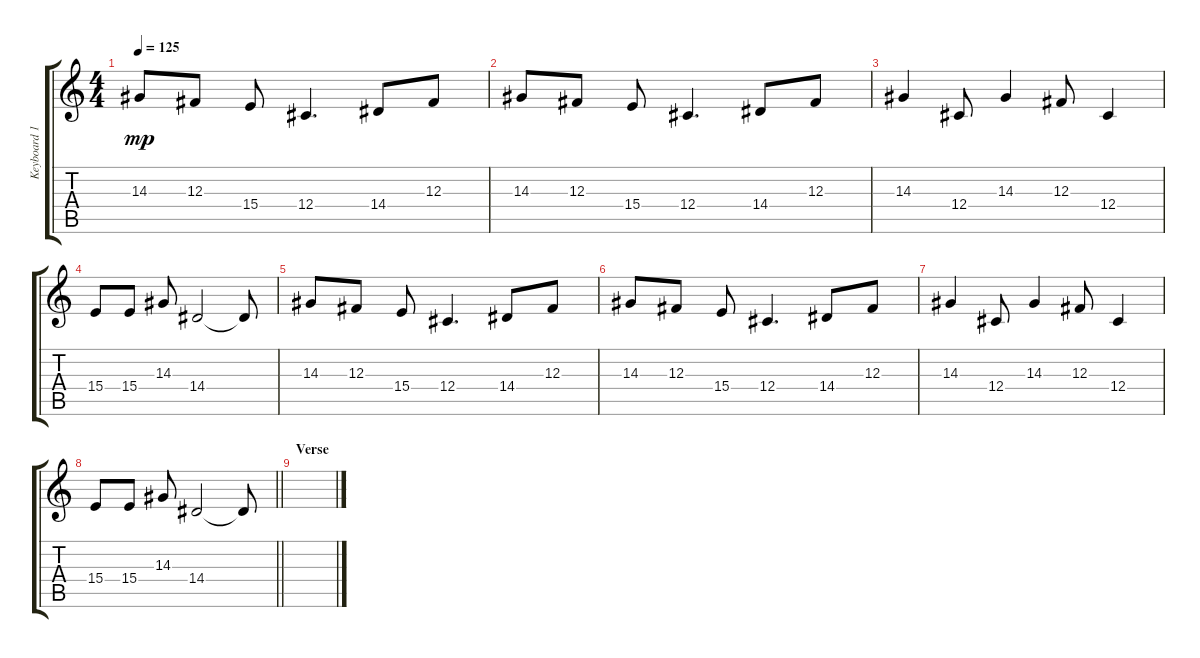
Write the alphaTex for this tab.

\track ("Keyboard 1" "Keyboard 1") {instrument viola}
\staff {score tabs}
\tuning (Eb4 Bb3 Gb3 Db3 Ab2 Db2) {hide}
\ts (4 4)
\tempo 125
\clef g2
\ks c
14.3.8{dy mp} 12.3.8 15.4.8 12.4.4{d} 14.4.8 12.3.8 |
14.3.8 12.3.8 15.4.8 12.4.4{d} 14.4.8 12.3.8 |
14.3.4 12.4.8 14.3.4 12.3.8 12.4.4 |
15.4.8 15.4.8 14.3.8 14.4.2 14.4{t}.8 |
14.3.8 12.3.8 15.4.8 12.4.4{d} 14.4.8 12.3.8 |
14.3.8 12.3.8 15.4.8 12.4.4{d} 14.4.8 12.3.8 |
14.3.4 12.4.8 14.3.4 12.3.8 12.4.4 |
\barLineRight lightlight
15.4.8 15.4.8 14.3.8 14.4.2 14.4{t}.8 |
\section ("" "Verse")
